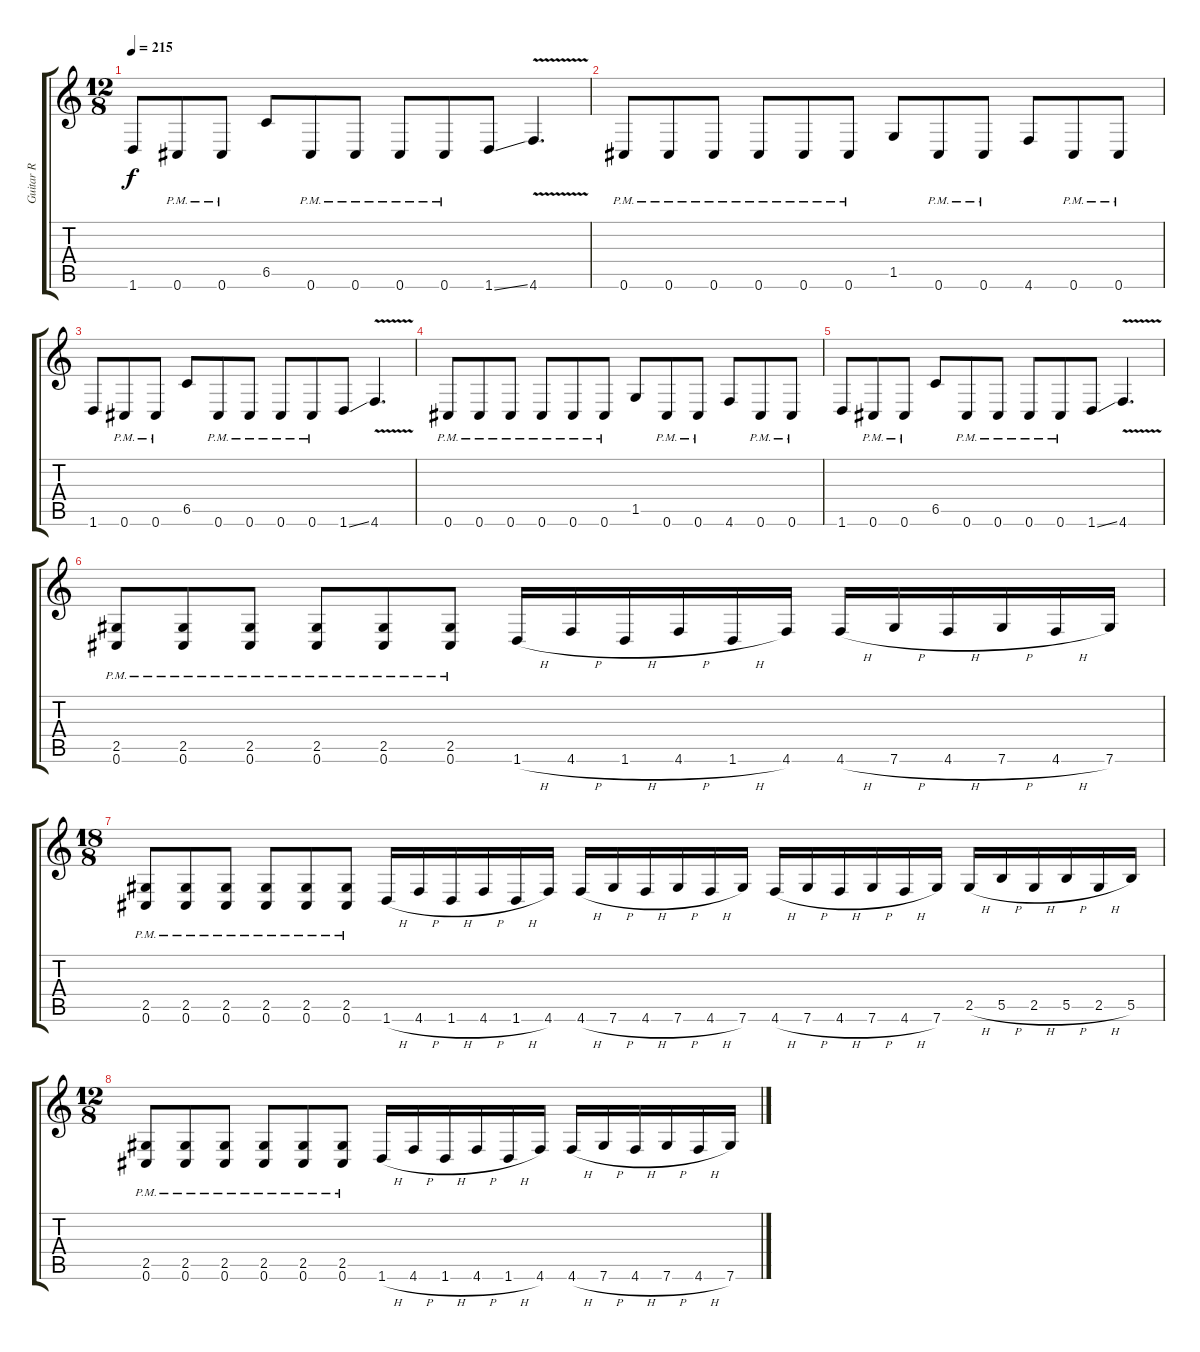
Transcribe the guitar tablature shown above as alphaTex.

\track ("Guitar R" "Guitar R") {instrument distortionguitar}
\staff {score tabs}
\tuning (Db4 Ab3 E3 B2 Gb2 Db2) {hide}
\ts (12 8)
\tempo 215
\clef g2
\ks c
1.6.8{dy f} 0.6{pm}.8 0.6{pm}.8 6.5.8 0.6{pm}.8 0.6{pm}.8 0.6{pm}.8 0.6{pm}.8 1.6{ss}.8 4.6{v}.4{d} |
0.6{pm}.8 0.6{pm}.8 0.6{pm}.8 0.6{pm}.8 0.6{pm}.8 0.6{pm}.8 1.5.8 0.6{pm}.8 0.6{pm}.8 4.6.8 0.6{pm}.8 0.6{pm}.8 |
1.6.8 0.6{pm}.8 0.6{pm}.8 6.5.8 0.6{pm}.8 0.6{pm}.8 0.6{pm}.8 0.6{pm}.8 1.6{ss}.8 4.6{v}.4{d} |
0.6{pm}.8 0.6{pm}.8 0.6{pm}.8 0.6{pm}.8 0.6{pm}.8 0.6{pm}.8 1.5.8 0.6{pm}.8 0.6{pm}.8 4.6.8 0.6{pm}.8 0.6{pm}.8 |
1.6.8 0.6{pm}.8 0.6{pm}.8 6.5.8 0.6{pm}.8 0.6{pm}.8 0.6{pm}.8 0.6{pm}.8 1.6{ss}.8 4.6{v}.4{d} |
(2.5{pm} 0.6{pm}).8 (2.5{pm} 0.6{pm}).8 (2.5{pm} 0.6{pm}).8 (2.5{pm} 0.6{pm}).8 (2.5{pm} 0.6{pm}).8 (2.5{pm} 0.6{pm}).8 1.6{h}.16 4.6{h}.16 1.6{h}.16 4.6{h}.16 1.6{h}.16 4.6.16 4.6{h}.16 7.6{h}.16 4.6{h}.16 7.6{h}.16 4.6{h}.16 7.6.16 |
\ts (18 8)
(2.5{pm} 0.6{pm}).8 (2.5{pm} 0.6{pm}).8 (2.5{pm} 0.6{pm}).8 (2.5{pm} 0.6{pm}).8 (2.5{pm} 0.6{pm}).8 (2.5{pm} 0.6{pm}).8 1.6{h}.16 4.6{h}.16 1.6{h}.16 4.6{h}.16 1.6{h}.16 4.6.16 4.6{h}.16 7.6{h}.16 4.6{h}.16 7.6{h}.16 4.6{h}.16 7.6.16 4.6{h}.16 7.6{h}.16 4.6{h}.16 7.6{h}.16 4.6{h}.16 7.6.16 2.5{h}.16 5.5{h}.16 2.5{h}.16 5.5{h}.16 2.5{h}.16 5.5.16 |
\ts (12 8)
(2.5{pm} 0.6{pm}).8 (2.5{pm} 0.6{pm}).8 (2.5{pm} 0.6{pm}).8 (2.5{pm} 0.6{pm}).8 (2.5{pm} 0.6{pm}).8 (2.5{pm} 0.6{pm}).8 1.6{h}.16 4.6{h}.16 1.6{h}.16 4.6{h}.16 1.6{h}.16 4.6.16 4.6{h}.16 7.6{h}.16 4.6{h}.16 7.6{h}.16 4.6{h}.16 7.6.16
